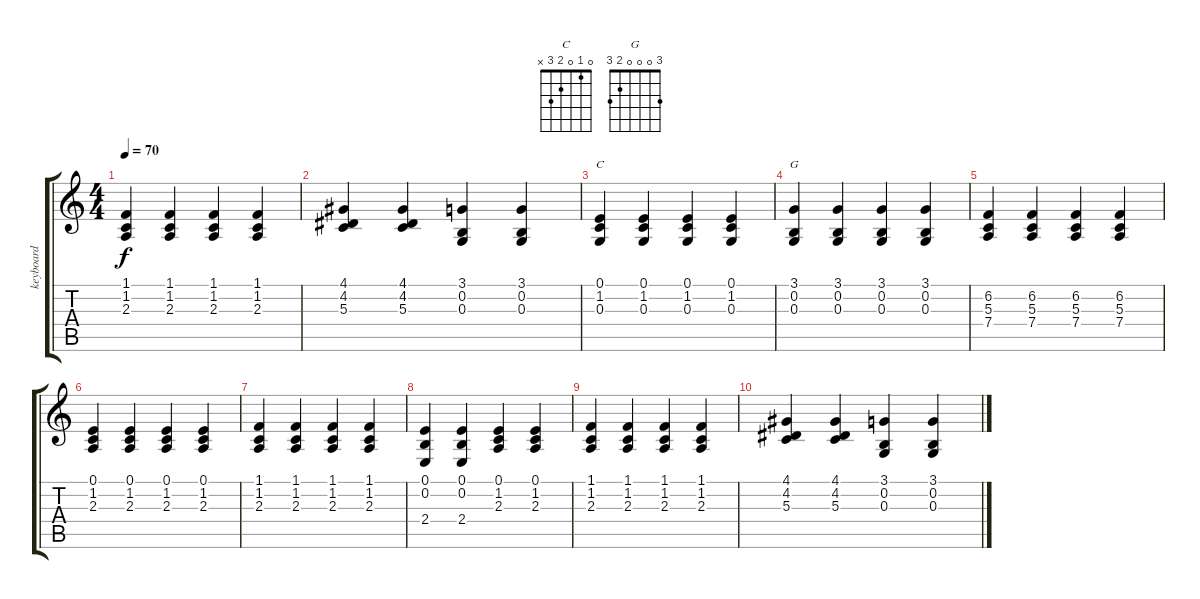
\track ("keyboard" "keyboard") {instrument acousticgrandpiano}
\staff {score tabs}
\tuning (E4 B3 G3 D3 A2 E2) {hide}
\chord ("C" 0 1 0 2 3 x)
\chord ("G" 3 0 0 0 2 3)
\ts (4 4)
\tempo 70
\clef g2
\ks c
(1.1 1.2 2.3).4{dy f} (1.1 1.2 2.3).4 (1.1 1.2 2.3).4 (1.1 1.2 2.3).4 |
(4.1 4.2 5.3).4 (4.1 4.2 5.3).4 (3.1 0.2 0.3).4 (3.1 0.2 0.3).4 |
(0.1 1.2 0.3).4{ch "C"} (0.1 1.2 0.3).4 (0.1 1.2 0.3).4 (0.1 1.2 0.3).4 |
(3.1 0.2 0.3).4{ch "G"} (3.1 0.2 0.3).4 (3.1 0.2 0.3).4 (3.1 0.2 0.3).4 |
(6.2 5.3 7.4).4 (6.2 5.3 7.4).4 (6.2 5.3 7.4).4 (6.2 5.3 7.4).4 |
(0.1 1.2 2.3).4 (0.1 1.2 2.3).4 (0.1 1.2 2.3).4 (0.1 1.2 2.3).4 |
(1.1 1.2 2.3).4 (1.1 1.2 2.3).4 (1.1 1.2 2.3).4 (1.1 1.2 2.3).4 |
(0.1 0.2 2.4).4 (0.1 0.2 2.4).4 (0.1 1.2 2.3).4 (0.1 1.2 2.3).4 |
(1.1 1.2 2.3).4 (1.1 1.2 2.3).4 (1.1 1.2 2.3).4 (1.1 1.2 2.3).4 |
(4.1 4.2 5.3).4 (4.1 4.2 5.3).4 (3.1 0.2 0.3).4 (3.1 0.2 0.3).4
